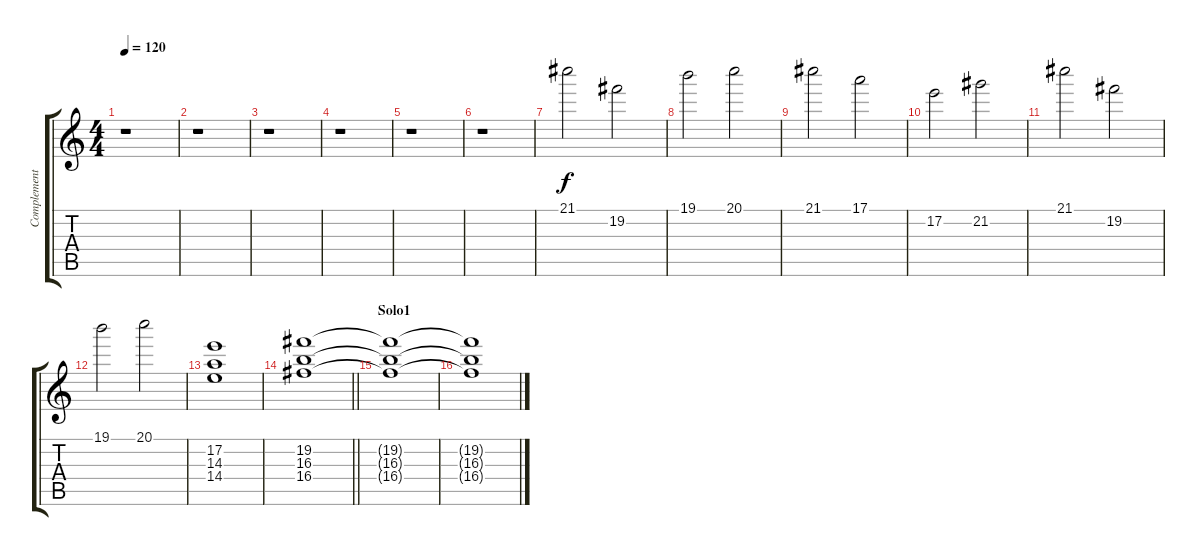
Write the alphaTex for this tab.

\track ("Complementos" "Complement") {instrument distortionguitar}
\staff {score tabs}
\tuning (E4 B3 G3 D3 A2 D2) {hide}
\ts (4 4)
\tempo 120
\clef g2
\ks c
r.1{dy mp} |
r.1 |
r.1 |
r.1 |
r.1 |
r.1 |
21.1.2{dy f volume 11 instrument choiraahs} 19.2.2 |
19.1.2 20.1.2 |
21.1.2 17.1.2 |
17.2.2 21.2.2 |
21.1.2 19.2.2 |
19.1.2 20.1.2 |
(17.2 14.3 14.4).1 |
\barLineRight lightlight
(19.2 16.3 16.4).1{volume 0} |
\section ("" "Solo1")
(19.2{t} 16.3{t} 16.4{t}).1 |
(19.2{t} 16.3{t} 16.4{t}).1
